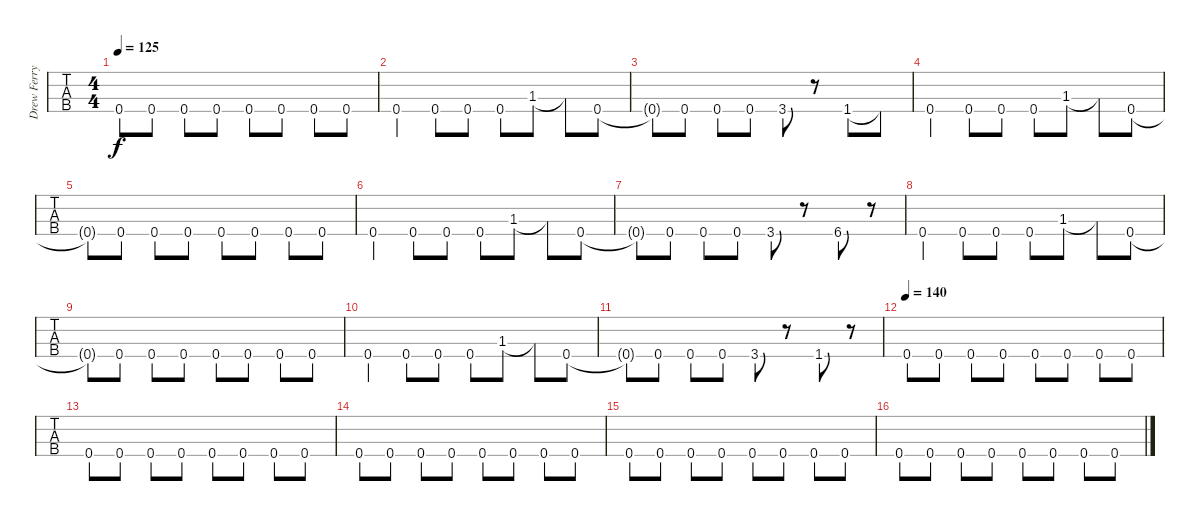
\track ("Drew Ferry" "Drew Ferry") {instrument electricbasspick}
\staff {tabs}
\tuning (G2 D2 A1 E1) {hide}
\ts (4 4)
\tempo 125
\clef f4
\ks c
0.4{t}.8{dy f} 0.4.8 0.4.8 0.4.8 0.4.8 0.4.8 0.4.8 0.4.8 |
0.4.4 0.4.8 0.4.8 0.4.8 1.3.8 1.3{t}.8 0.4.8 |
0.4{t}.8 0.4.8 0.4.8 0.4.8 3.4.8 r.8 1.4.8 1.4{t}.8 |
0.4.4 0.4.8 0.4.8 0.4.8 1.3.8 1.3{t}.8 0.4.8 |
0.4{t}.8 0.4.8 0.4.8 0.4.8 0.4.8 0.4.8 0.4.8 0.4.8 |
0.4.4 0.4.8 0.4.8 0.4.8 1.3.8 1.3{t}.8 0.4.8 |
0.4{t}.8 0.4.8 0.4.8 0.4.8 3.4.8 r.8 6.4.8 r.8 |
0.4.4 0.4.8 0.4.8 0.4.8 1.3.8 1.3{t}.8 0.4.8 |
0.4{t}.8 0.4.8 0.4.8 0.4.8 0.4.8 0.4.8 0.4.8 0.4.8 |
0.4.4 0.4.8 0.4.8 0.4.8 1.3.8 1.3{t}.8 0.4.8 |
0.4{t}.8 0.4.8 0.4.8 0.4.8 3.4.8 r.8 1.4.8 r.8 |
\tempo 140
0.4.8 0.4.8 0.4.8 0.4.8 0.4.8 0.4.8 0.4.8 0.4.8 |
0.4.8 0.4.8 0.4.8 0.4.8 0.4.8 0.4.8 0.4.8 0.4.8 |
0.4.8 0.4.8 0.4.8 0.4.8 0.4.8 0.4.8 0.4.8 0.4.8 |
0.4.8 0.4.8 0.4.8 0.4.8 0.4.8 0.4.8 0.4.8 0.4.8 |
0.4.8 0.4.8 0.4.8 0.4.8 0.4.8 0.4.8 0.4.8 0.4.8
